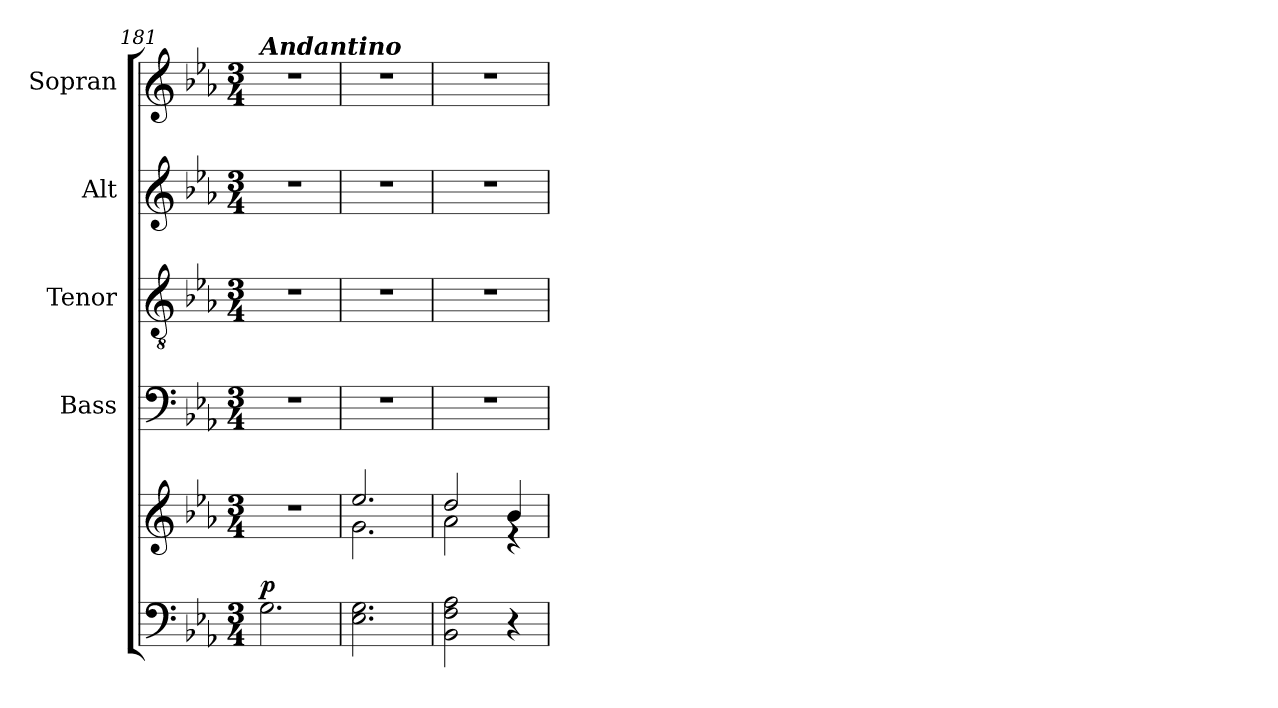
**kern	**kern	**dynam	**kern	**kern	**kern	**kern
*part5	*part5	*part5	*part4	*part3	*part2	*part1
*staff6	*staff5	*staff5/6	*staff4	*staff3	*staff2	*staff1
*	*	*	*I"Bass	*I"Tenor	*I"Alt	*I"Sopran
*	*	*	*I'B.	*I'T.	*I'A.	*I'S.
!!LO:LB:g=z
*clefF4	*clefG2	*	*clefF4	*clefGv2	*clefG2	*clefG2
*k[b-e-a-]	*k[b-e-a-]	*	*k[b-e-a-]	*k[b-e-a-]	*k[b-e-a-]	*k[b-e-a-]
*E-:	*E-:	*	*E-:	*E-:	*E-:	*E-:
*M3/4	*M3/4	*	*M3/4	*M3/4	*M3/4	*M3/4
=181	=181	=181	=181	=181	=181	=181
!	!	!	!	!	!	!LO:TX:a:Bi:t=Andantino
!	!	!LO:DY:a=2	!	!	!	!
2.G\	2.r	p	2.r	2.r	2.r	2.r
=182	=182	=182	=182	=182	=182	=182
*	*^	*	*	*	*	*
2.E-\ 2.G\	2.ee-/	2.g\	.	2.r	2.r	2.r	2.r
=183	=183	=183	=183	=183	=183	=183	=183
2BB-\ 2F\ 2A-\	2dd/	2a-\	.	2.r	2.r	2.r	2.r
4r	4b-/	4rd	.	.	.	.	.
*	*v	*v	*	*	*	*	*
=	=	=	=	=	=	=
*-	*-	*-	*-	*-	*-	*-
